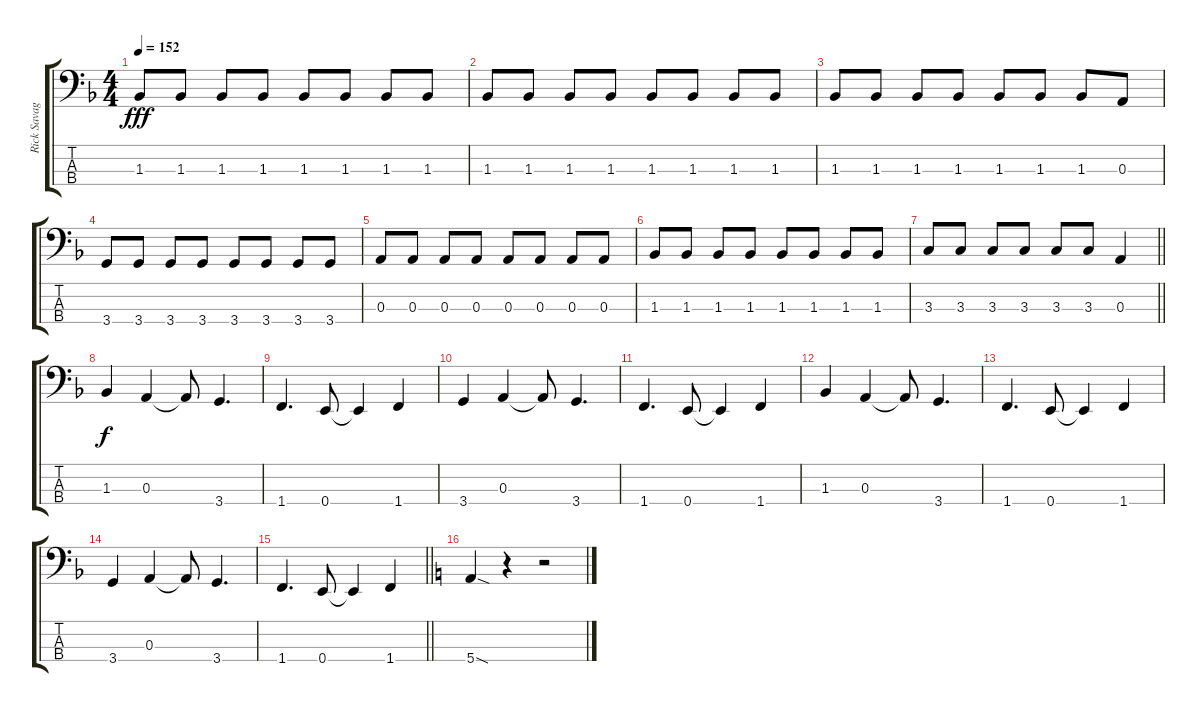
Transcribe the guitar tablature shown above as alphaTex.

\track ("Rick Savage" "Rick Savag") {instrument electricbassfinger}
\staff {score tabs}
\tuning (G2 D2 A1 E1) {hide}
\ts (4 4)
\tempo 152
\clef f4
\ks dminor
1.3.8{dy fff} 1.3.8 1.3.8 1.3.8 1.3.8 1.3.8 1.3.8 1.3.8 |
1.3.8 1.3.8 1.3.8 1.3.8 1.3.8 1.3.8 1.3.8 1.3.8 |
1.3.8 1.3.8 1.3.8 1.3.8 1.3.8 1.3.8 1.3.8 0.3.8 |
3.4.8 3.4.8 3.4.8 3.4.8 3.4.8 3.4.8 3.4.8 3.4.8 |
0.3.8 0.3.8 0.3.8 0.3.8 0.3.8 0.3.8 0.3.8 0.3.8 |
1.3.8 1.3.8 1.3.8 1.3.8 1.3.8 1.3.8 1.3.8 1.3.8 |
\barLineRight lightlight
3.3.8 3.3.8 3.3.8 3.3.8 3.3.8 3.3.8 0.3.4 |
\ks f
1.3.4{dy f} 0.3.4 0.3{t}.8 3.4.4{d} |
1.4.4{d} 0.4.8 0.4{t}.4 1.4.4 |
3.4.4 0.3.4 0.3{t}.8 3.4.4{d} |
1.4.4{d} 0.4.8 0.4{t}.4 1.4.4 |
1.3.4 0.3.4 0.3{t}.8 3.4.4{d} |
1.4.4{d} 0.4.8 0.4{t}.4 1.4.4 |
3.4.4 0.3.4 0.3{t}.8 3.4.4{d} |
\barLineRight lightlight
\ks dminor
1.4.4{d} 0.4.8 0.4{t}.4 1.4.4 |
\ks aminor
5.4{sod}.4 r.4 r.2
